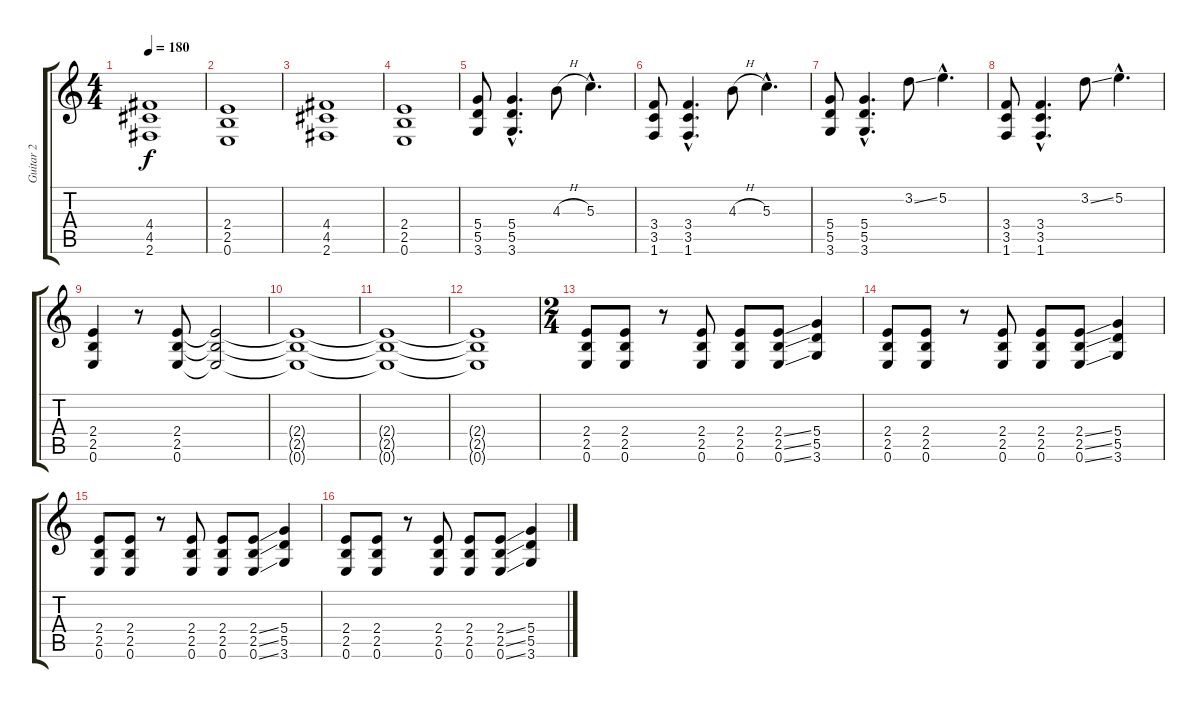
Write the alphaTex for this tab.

\track ("Guitar 2" "Guitar 2") {instrument distortionguitar}
\staff {score tabs}
\tuning (E4 B3 G3 D3 A2 E2) {hide}
\ts (4 4)
\tempo 180
\clef g2
\ks c
(4.4 4.5 2.6).1{dy f} |
(2.4 2.5 0.6).1 |
(4.4 4.5 2.6).1 |
(2.4 2.5 0.6).1 |
(5.4 5.5 3.6).8 (5.4{hac} 5.5{hac} 3.6{hac}).4{d} 4.3{h}.8 5.3{hac}.4{d} |
(3.4 3.5 1.6).8 (3.4{hac} 3.5{hac} 1.6{hac}).4{d} 4.3{h}.8 5.3{hac}.4{d} |
(5.4 5.5 3.6).8 (5.4{hac} 5.5{hac} 3.6{hac}).4{d} 3.2{ss}.8 5.2{hac}.4{d} |
(3.4 3.5 1.6).8 (3.4{hac} 3.5{hac} 1.6{hac}).4{d} 3.2{ss}.8 5.2{hac}.4{d} |
(2.4 2.5 0.6).4 r.8 (2.4 2.5 0.6).8 (2.4{t} 2.5{t} 0.6{t}).2 |
(2.4{t} 2.5{t} 0.6{t}).1 |
(2.4{t} 2.5{t} 0.6{t}).1 |
(2.4{t} 2.5{t} 0.6{t}).1 |
\ts (2 4)
(2.4 2.5 0.6).8 (2.4 2.5 0.6).8 r.8 (2.4 2.5 0.6).8 (2.4 2.5 0.6).8 (2.4{ss} 2.5{ss} 0.6{ss}).8 (5.4 5.5 3.6).4 |
(2.4 2.5 0.6).8 (2.4 2.5 0.6).8 r.8 (2.4 2.5 0.6).8 (2.4 2.5 0.6).8 (2.4{ss} 2.5{ss} 0.6{ss}).8 (5.4 5.5 3.6).4 |
(2.4 2.5 0.6).8 (2.4 2.5 0.6).8 r.8 (2.4 2.5 0.6).8 (2.4 2.5 0.6).8 (2.4{ss} 2.5{ss} 0.6{ss}).8 (5.4 5.5 3.6).4 |
(2.4 2.5 0.6).8 (2.4 2.5 0.6).8 r.8 (2.4 2.5 0.6).8 (2.4 2.5 0.6).8 (2.4{ss} 2.5{ss} 0.6{ss}).8 (5.4 5.5 3.6).4
